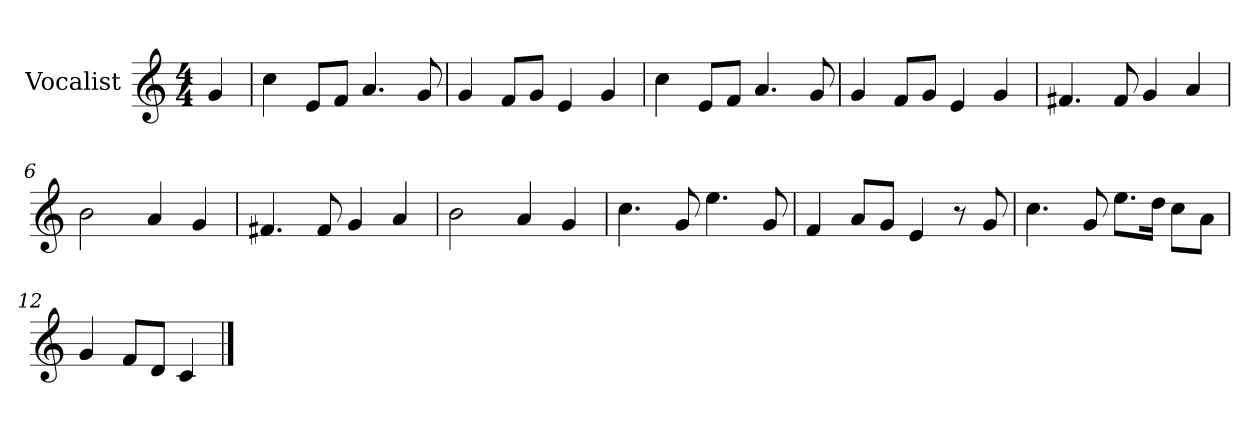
**kern
*part1
*staff1
*I"Vocalist
*k[]
*C:
*M4/4
=
4g
=1
4cc
8eL
8fJ
4.a
8g
=2
4g
8fL
8gJ
4e
4g
=3
4cc
8eL
8fJ
4.a
8g
=4
4g
8fL
8gJ
4e
4g
=5
4.f#X
8f#
4g
4a
=6
2b
4a
4g
=7
4.f#X
8f#
4g
4a
=8
2b
4a
4g
=9
4.cc
8g
4.ee
8g
=10
4f
8aL
8gJ
4e
8r
8g
=11
4.cc
8g
8.eeL
16ddJk
8ccL
8aJ
=12
4g
8fL
8dJ
4c
==
*-
